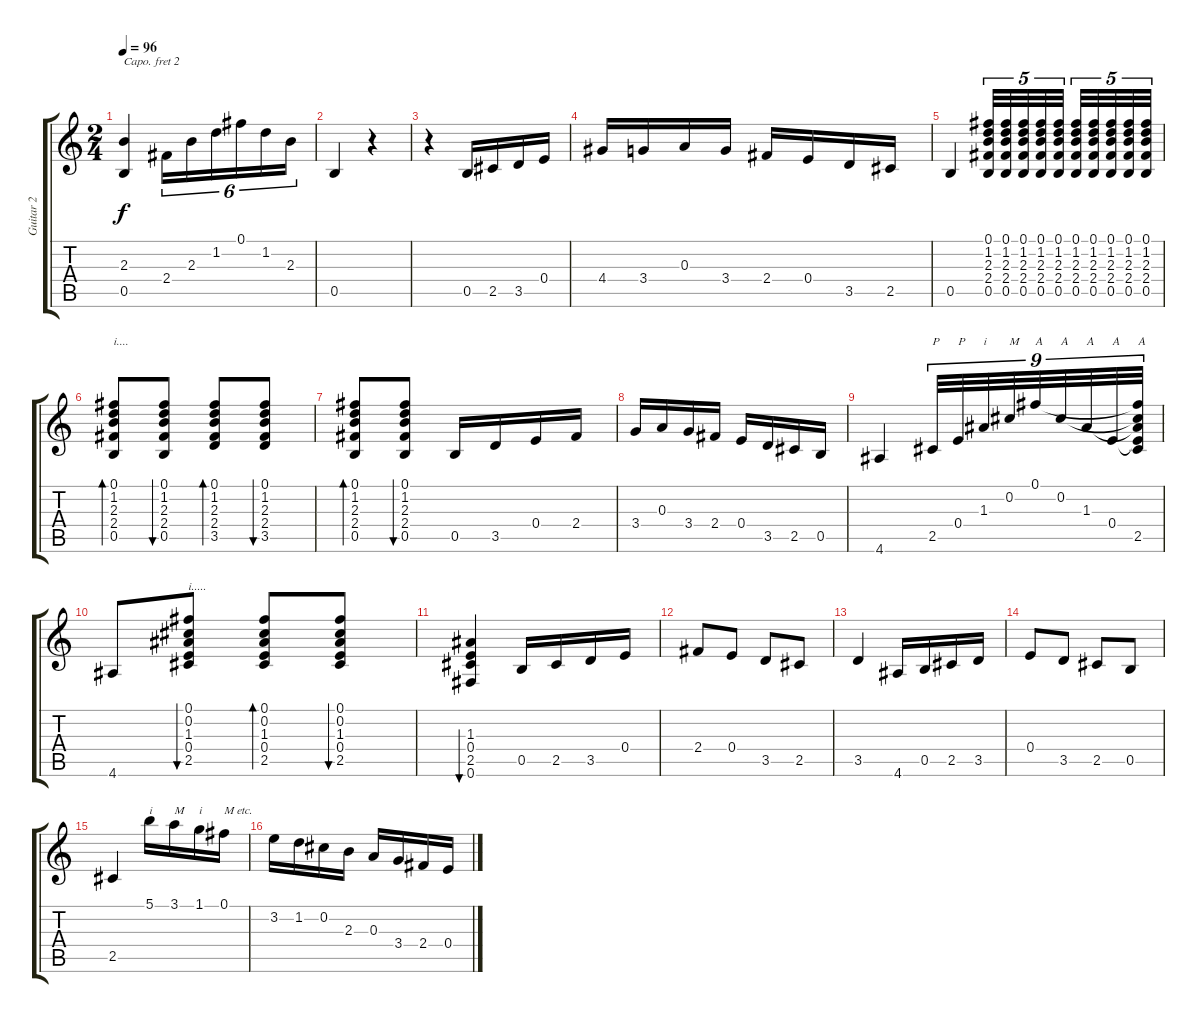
\track ("Guitar 2" "Guitar 2") {instrument acousticguitarnylon}
\staff {score tabs}
\capo 2
\tuning (E4 B3 G3 D3 A2 E2) {hide}
\ts (2 4)
\tempo 96
\clef g2
\ks c
(2.3 0.5).4{dy f} 2.4.16{tu (6 4)} 2.3.16{tu (6 4)} 1.2.16{tu (6 4)} 0.1.16{tu (6 4)} 1.2.16{tu (6 4)} 2.3.16{tu (6 4)} |
0.5.4 r.4 |
r.4 0.5.16 2.5.16 3.5.16 0.4.16 |
4.4.16 3.4.16 0.3.16 3.4.16 2.4.16 0.4.16 3.5.16 2.5.16 |
0.5.4 (0.1 1.2 2.3 2.4 0.5).32{tu (5 4)} (0.1 1.2 2.3 2.4 0.5).32{tu (5 4)} (0.1 1.2 2.3 2.4 0.5).32{tu (5 4)} (0.1 1.2 2.3 2.4 0.5).32{tu (5 4)} (0.1 1.2 2.3 2.4 0.5).32{tu (5 4)} (0.1 1.2 2.3 2.4 0.5).32{tu (5 4)} (0.1 1.2 2.3 2.4 0.5).32{tu (5 4)} (0.1 1.2 2.3 2.4 0.5).32{tu (5 4)} (0.1 1.2 2.3 2.4 0.5).32{tu (5 4)} (0.1 1.2 2.3 2.4 0.5).32{tu (5 4)} |
(0.1 1.2 2.3 2.4 0.5).8{bd 60 txt "i...."} (0.1 1.2 2.3 2.4 0.5).8{bu 60} (0.1 1.2 2.3 2.4 3.5).8{bd 60} (0.1 1.2 2.3 2.4 3.5).8{bu 60} |
(0.1 1.2 2.3 2.4 0.5).8{bd 60} (0.1 1.2 2.3 2.4 0.5).8{bu 60} 0.5.16 3.5.16 0.4.16 2.4.16 |
3.4.16 0.3.16 3.4.16 2.4.16 0.4.16 3.5.16 2.5.16 0.5.16 |
4.6.4 2.5.32{tu (9 8) txt "P"} 0.4.32{tu (9 8) txt "P"} 1.3.32{tu (9 8) txt "i"} 0.2.32{tu (9 8) txt "M"} 0.1.32{tu (9 8) txt "A"} 0.2.32{tu (9 8) txt "A"} 1.3.32{tu (9 8) txt "A"} 0.4.32{tu (9 8) txt "A"} (0.1{t} 0.2{t} 1.3{t} 0.4{t} 2.5).32{tu (9 8) txt "A"} |
4.6.8 (0.1 0.2 1.3 0.4 2.5).8{bu 60 txt "i....."} (0.1 0.2 1.3 0.4 2.5).8{bd 60} (0.1 0.2 1.3 0.4 2.5).8{bu 60} |
(1.3 0.4 2.5 0.6).4{bu 60} 0.5.16 2.5.16 3.5.16 0.4.16 |
2.4.8 0.4.8 3.5.8 2.5.8 |
3.5.4 4.6.16 0.5.16 2.5.16 3.5.16 |
0.4.8 3.5.8 2.5.8 0.5.8 |
2.5.4 5.1.16{txt "i"} 3.1.16{txt "M"} 1.1.16{txt "i"} 0.1.16{txt "M etc."} |
3.2.16 1.2.16 0.2.16 2.3.16 0.3.16 3.4.16 2.4.16 0.4.16
